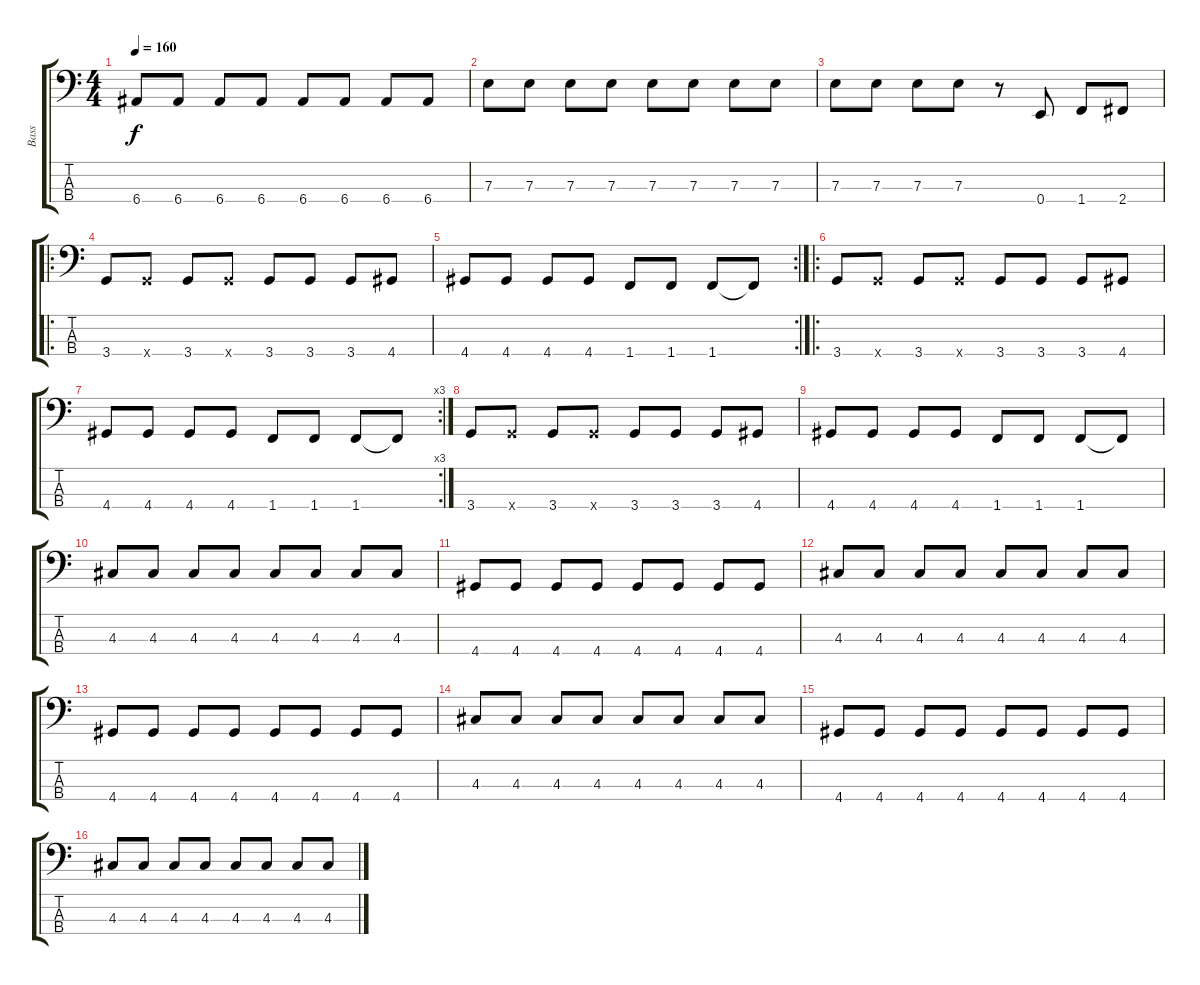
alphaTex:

\track ("Bass" "Bass") {instrument electricbassfinger}
\staff {score tabs}
\tuning (G2 D2 A1 E1) {hide}
\ts (4 4)
\tempo 160
\clef f4
\ks c
6.4.8{dy f} 6.4.8 6.4.8 6.4.8 6.4.8 6.4.8 6.4.8 6.4.8 |
7.3.8 7.3.8 7.3.8 7.3.8 7.3.8 7.3.8 7.3.8 7.3.8 |
7.3.8 7.3.8 7.3.8 7.3.8 r.8 0.4.8 1.4.8 2.4.8 |
\ro
3.4.8 3.4{x}.8 3.4.8 3.4{x}.8 3.4.8 3.4.8 3.4.8 4.4.8 |
\rc 2
4.4.8 4.4.8 4.4.8 4.4.8 1.4.8 1.4.8 1.4.8 1.4{t}.8 |
\ro
3.4.8 3.4{x}.8 3.4.8 3.4{x}.8 3.4.8 3.4.8 3.4.8 4.4.8 |
\rc 3
4.4.8 4.4.8 4.4.8 4.4.8 1.4.8 1.4.8 1.4.8 1.4{t}.8 |
3.4.8 3.4{x}.8 3.4.8 3.4{x}.8 3.4.8 3.4.8 3.4.8 4.4.8 |
4.4.8 4.4.8 4.4.8 4.4.8 1.4.8 1.4.8 1.4.8 1.4{t}.8 |
4.3.8 4.3.8 4.3.8 4.3.8 4.3.8 4.3.8 4.3.8 4.3.8 |
4.4.8 4.4.8 4.4.8 4.4.8 4.4.8 4.4.8 4.4.8 4.4.8 |
4.3.8 4.3.8 4.3.8 4.3.8 4.3.8 4.3.8 4.3.8 4.3.8 |
4.4.8 4.4.8 4.4.8 4.4.8 4.4.8 4.4.8 4.4.8 4.4.8 |
4.3.8 4.3.8 4.3.8 4.3.8 4.3.8 4.3.8 4.3.8 4.3.8 |
4.4.8 4.4.8 4.4.8 4.4.8 4.4.8 4.4.8 4.4.8 4.4.8 |
4.3.8 4.3.8 4.3.8 4.3.8 4.3.8 4.3.8 4.3.8 4.3.8
